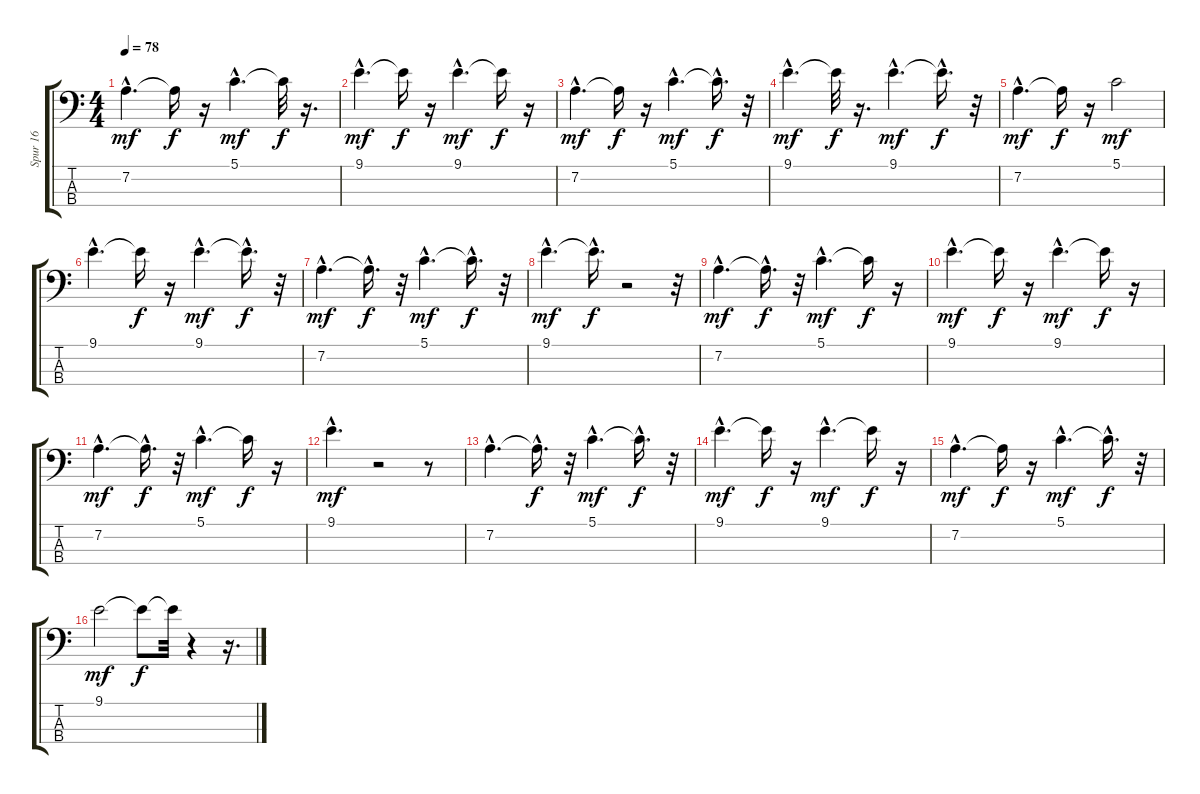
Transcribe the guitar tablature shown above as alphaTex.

\track ("Spur 16" "Spur 16") {instrument fretlessbass}
\staff {score tabs}
\tuning (G2 D2 A1 E1) {hide}
\ts (4 4)
\tempo 78
\clef f4
\ks c
7.2{hac}.4{d dy mf} 7.2{t}.16{dy f} r.16 5.1{hac}.4{d dy mf} 5.1{t}.32{dy f} r.16{d} |
9.1{hac}.4{d dy mf} 9.1{t}.16{dy f} r.16 9.1{hac}.4{d dy mf} 9.1{t}.16{dy f} r.16 |
7.2{hac}.4{d dy mf} 7.2{t}.16{dy f} r.16 5.1{hac}.4{d dy mf} 5.1{hac t}.16{d dy f} r.32 |
9.1{hac}.4{d dy mf} 9.1{t}.32{dy f} r.16{d} 9.1{hac}.4{d dy mf} 9.1{hac t}.16{d dy f} r.32 |
7.2{hac}.4{d dy mf} 7.2{t}.16{dy f} r.16 5.1.2{dy mf} |
9.1{hac}.4{d} 9.1{t}.16{dy f} r.16 9.1{hac}.4{d dy mf} 9.1{hac t}.16{d dy f} r.32 |
7.2{hac}.4{d dy mf} 7.2{hac t}.16{d dy f} r.32 5.1{hac}.4{d dy mf} 5.1{hac t}.16{d dy f} r.32 |
9.1{hac}.4{d dy mf} 9.1{hac t}.16{d dy f} r.2 r.32 |
7.2{hac}.4{d dy mf} 7.2{hac t}.16{d dy f} r.32 5.1{hac}.4{d dy mf} 5.1{t}.16{dy f} r.16 |
9.1{hac}.4{d dy mf} 9.1{t}.16{dy f} r.16 9.1{hac}.4{d dy mf} 9.1{t}.16{dy f} r.16 |
7.2{hac}.4{d dy mf} 7.2{hac t}.16{d dy f} r.32 5.1{hac}.4{d dy mf} 5.1{t}.16{dy f} r.16 |
9.1{hac}.4{d dy mf} r.2 r.8 |
7.2{hac}.4{d} 7.2{hac t}.16{d dy f} r.32 5.1{hac}.4{d dy mf} 5.1{hac t}.16{d dy f} r.32 |
9.1{hac}.4{d dy mf} 9.1{t}.16{dy f} r.16 9.1{hac}.4{d dy mf} 9.1{t}.16{dy f} r.16 |
7.2{hac}.4{d dy mf} 7.2{t}.16{dy f} r.16 5.1{hac}.4{d dy mf} 5.1{hac t}.16{d dy f} r.32 |
9.1.2{dy mf} 9.1{t}.8{dy f} 9.1{t}.32 r.4 r.16{d}
